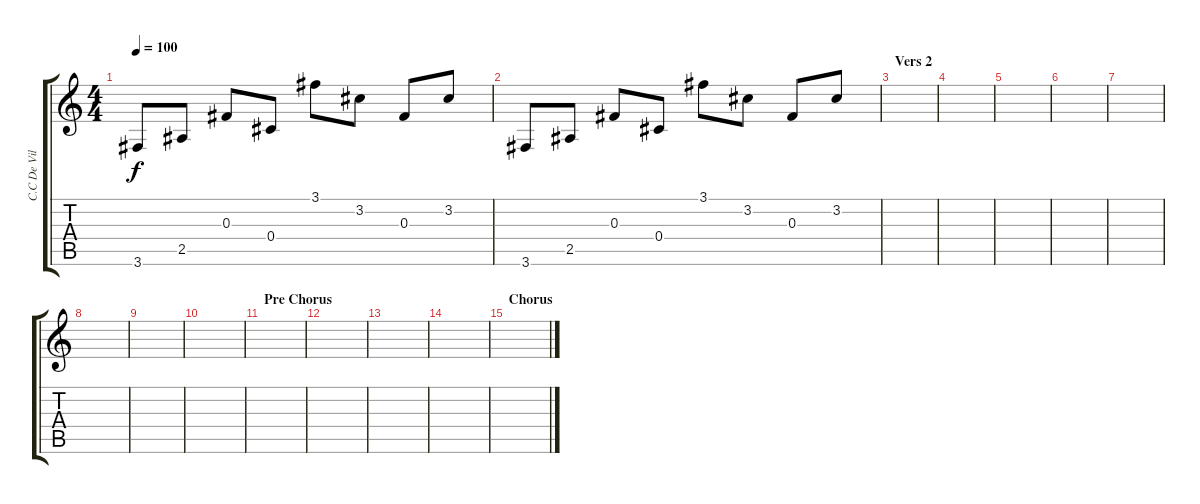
\track ("C.C De Ville Guitar fills" "C.C De Vil") {instrument electricguitarclean}
\staff {score tabs}
\tuning (Eb4 Bb3 Gb3 Db3 Ab2 Eb2) {hide}
\ts (4 4)
\tempo 100
\clef g2
\ks c
3.6.8{dy f} 2.5.8 0.3.8 0.4.8 3.1.8 3.2.8 0.3.8 3.2.8 |
3.6.8 2.5.8 0.3.8 0.4.8 3.1.8 3.2.8 0.3.8 3.2.8 |
\section ("" "Vers 2")
|
|
|
|
|
|
|
|
\section ("" "Pre Chorus")
|
|
|
|
\section ("" "Chorus")
